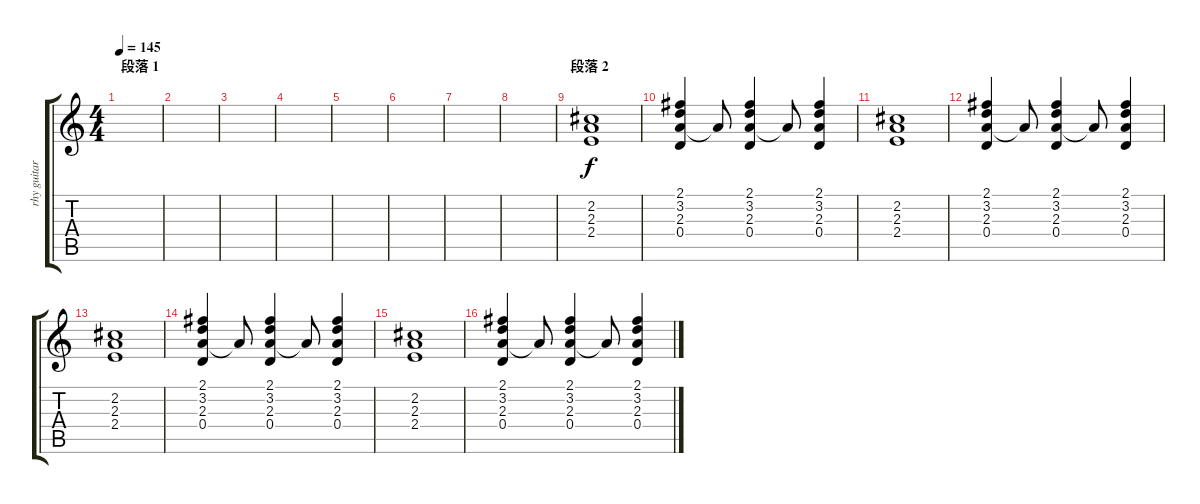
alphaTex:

\track ("rhy guitar" "rhy guitar") {instrument electricguitarclean}
\staff {score tabs}
\tuning (E4 B3 G3 D3 A2 E2) {hide}
\ts (4 4)
\section ("" "段落 1")
\tempo 145
\clef g2
\ks c
|
|
|
|
|
|
|
|
\section ("" "段落 2")
(2.2 2.3 2.4).1 |
(2.1 3.2 2.3 0.4).4 2.3{t}.8 (2.1 3.2 2.3 0.4).4 2.3{t}.8 (2.1 3.2 2.3 0.4).4 |
(2.2 2.3 2.4).1 |
(2.1 3.2 2.3 0.4).4 2.3{t}.8 (2.1 3.2 2.3 0.4).4 2.3{t}.8 (2.1 3.2 2.3 0.4).4 |
(2.2 2.3 2.4).1 |
(2.1 3.2 2.3 0.4).4 2.3{t}.8 (2.1 3.2 2.3 0.4).4 2.3{t}.8 (2.1 3.2 2.3 0.4).4 |
(2.2 2.3 2.4).1 |
(2.1 3.2 2.3 0.4).4 2.3{t}.8 (2.1 3.2 2.3 0.4).4 2.3{t}.8 (2.1 3.2 2.3 0.4).4
